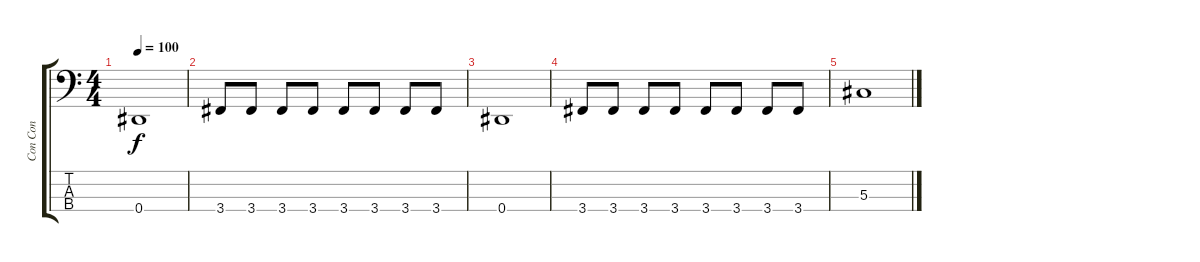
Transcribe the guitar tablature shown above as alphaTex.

\track ("Con Con" "Con Con") {instrument electricbasspick}
\staff {score tabs}
\tuning (Gb2 Db2 Ab1 Eb1) {hide}
\ts (4 4)
\tempo 100
\clef f4
\ks c
0.4.1{dy f} |
3.4.8 3.4.8 3.4.8 3.4.8 3.4.8 3.4.8 3.4.8 3.4.8 |
0.4.1 |
3.4.8 3.4.8 3.4.8 3.4.8 3.4.8 3.4.8 3.4.8 3.4.8 |
5.3.1
